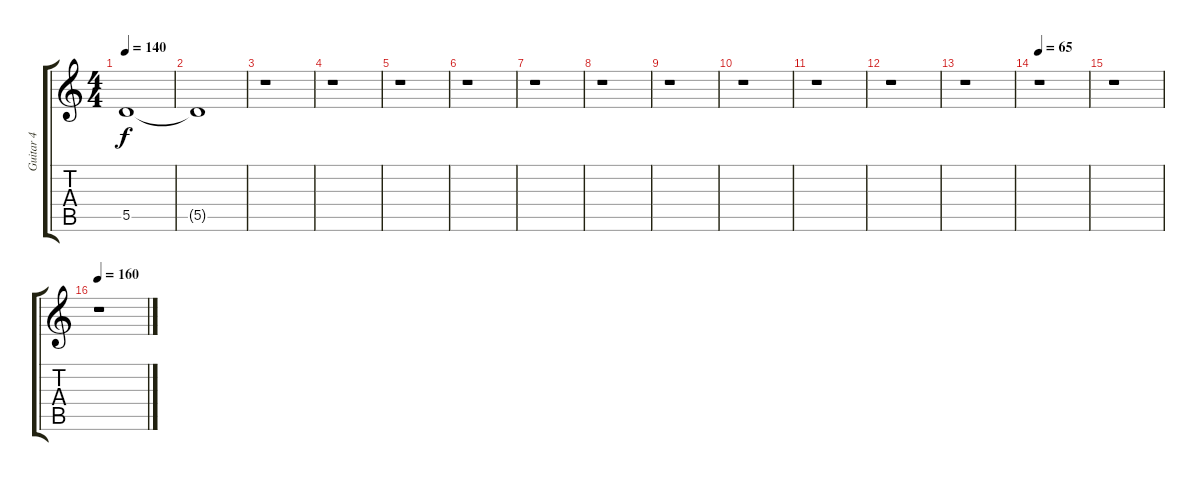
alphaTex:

\track ("Guitar 4" "Guitar 4") {instrument distortionguitar}
\staff {score tabs}
\tuning (E4 B3 G3 D3 A2 E2) {hide}
\ts (4 4)
\tempo 140
\clef g2
\ks c
5.5{t}.1{dy f volume 6} |
5.5{t}.1 |
r.1 |
r.1 |
r.1 |
r.1 |
r.1 |
r.1 |
r.1 |
r.1 |
r.1 |
r.1 |
r.1 |
\tempo 65
r.1 |
r.1 |
\tempo 140
\tempo 160
r.1
